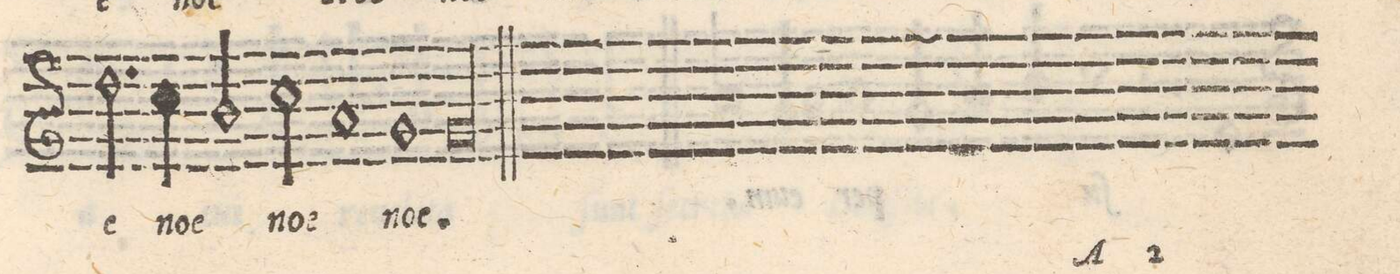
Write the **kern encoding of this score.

**kern	**text
*I"CANTVS	*
*clefG2	*
*k[]	*
*met(C|)	*
*M2/1	*
2.dd\	-e
4ccny\	no-
2b/	-e
2cc\	no-
=85-	=85-
1a	-e
1g	no-
=86-	=86-
0gl	-e.
==	==
*-	*-
